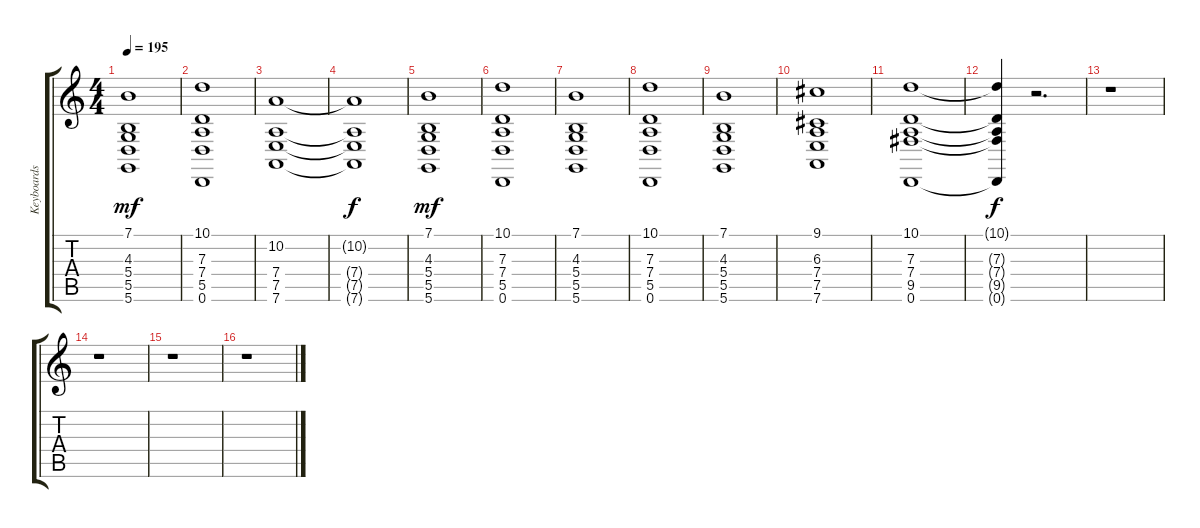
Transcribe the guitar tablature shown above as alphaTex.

\track ("Keyboards" "Keyboards") {instrument choiraahs}
\staff {score tabs}
\tuning (E4 B3 G3 D3 A2 D2) {hide}
\ts (4 4)
\tempo 195
\clef g2
\ks c
(7.1 4.3 5.4 5.5 5.6).1{dy mf} |
(10.1 7.3 7.4 5.5 0.6).1 |
(10.2 7.4 7.5 7.6).1 |
(10.2{t} 7.4{t} 7.5{t} 7.6{t}).1{dy f} |
(7.1 4.3 5.4 5.5 5.6).1{dy mf} |
(10.1 7.3 7.4 5.5 0.6).1 |
(7.1 4.3 5.4 5.5 5.6).1 |
(10.1 7.3 7.4 5.5 0.6).1 |
(7.1 4.3 5.4 5.5 5.6).1 |
(9.1 6.3 7.4 7.5 7.6).1 |
(10.1 7.3 7.4 9.5 0.6).1 |
(10.1{t} 7.3{t} 7.4{t} 9.5{t} 0.6{t}).4{dy f} r.2{d} |
r.1 |
r.1 |
r.1 |
r.1
